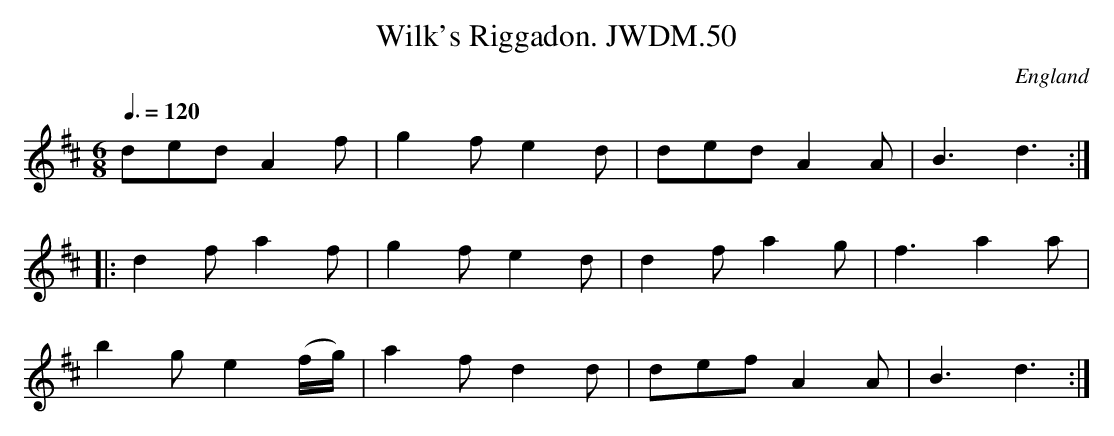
X:1
T:Wilk's Riggadon. JWDM.50
L:1/8
M:6/8
O:England
Q:3/8=120
K:D
ded A2f|g2f e2d|ded A2A|B3 d3:|!
|:d2f a2f|g2f e2d|d2f a2g|f3 a2a|!
b2g e2(f/g/)|a2f d2d|def A2A|B3 d3:|
